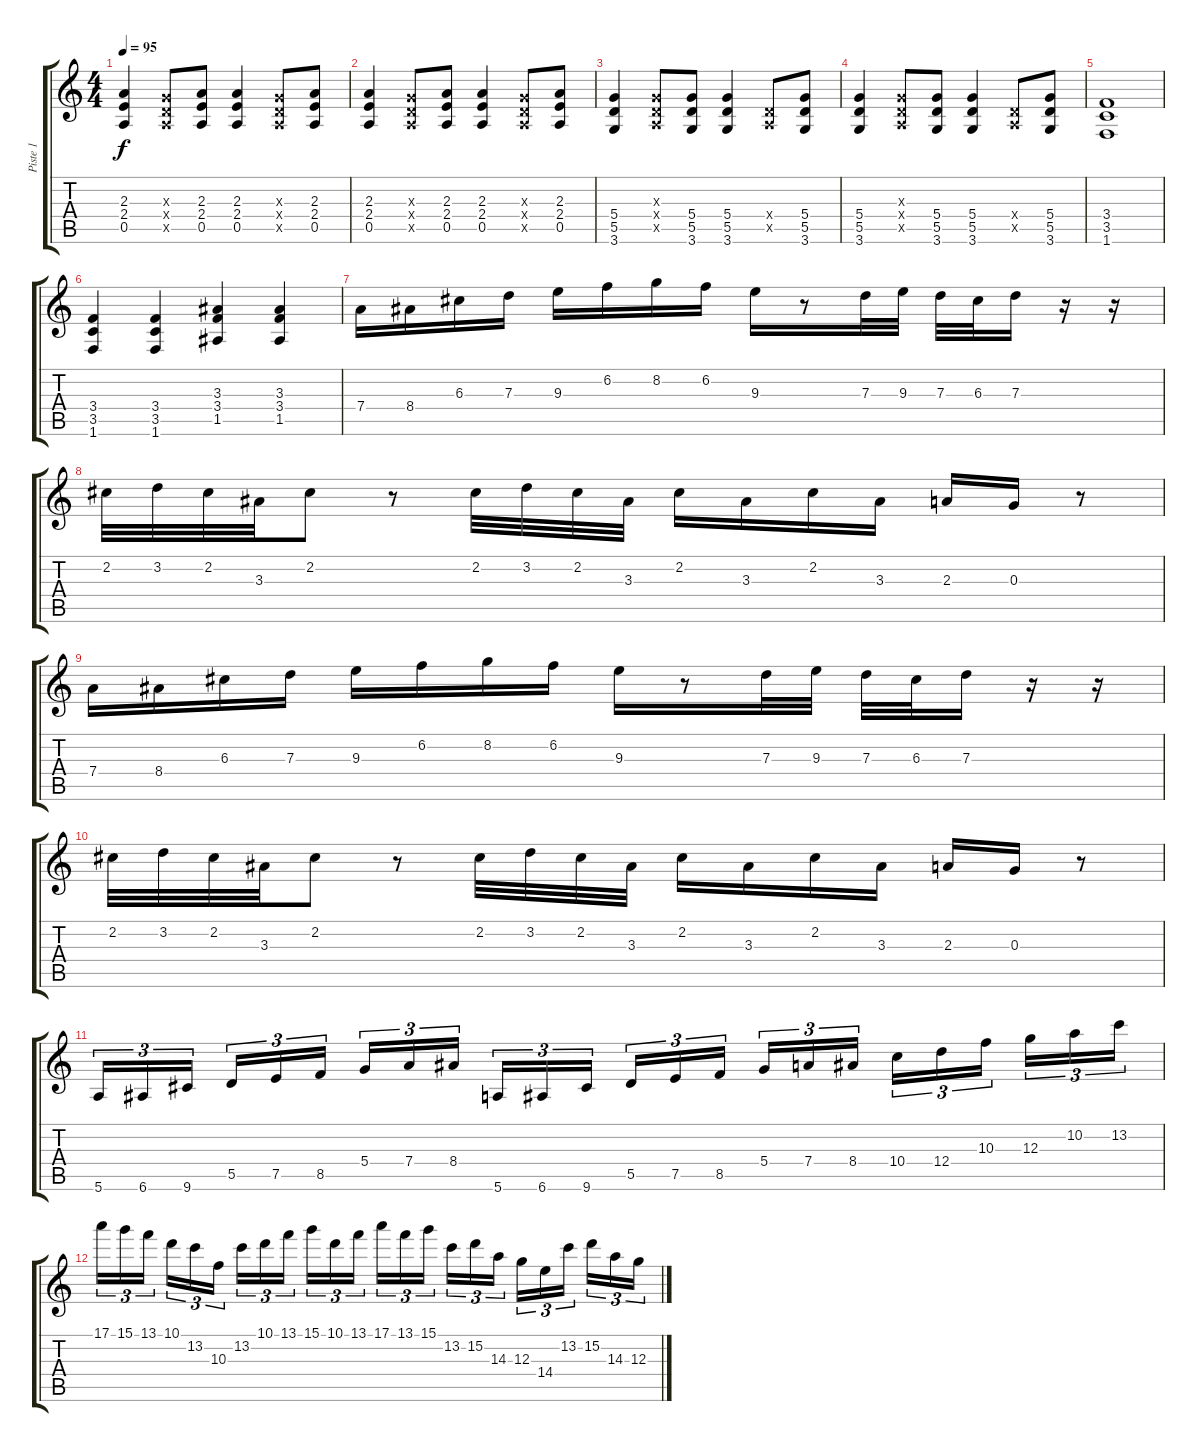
\track ("Piste 1" "Piste 1") {instrument distortionguitar}
\staff {score tabs}
\tuning (E4 B3 G3 D3 A2 E2) {hide}
\ts (4 4)
\tempo 95
\clef g2
\ks c
(2.3 2.4 0.5).4{dy f} (0.3{x} 0.4{x} 0.5{x}).8 (2.3 2.4 0.5).8 (2.3 2.4 0.5).4 (0.3{x} 0.4{x} 0.5{x}).8 (2.3 2.4 0.5).8 |
(2.3 2.4 0.5).4 (0.3{x} 0.4{x} 0.5{x}).8 (2.3 2.4 0.5).8 (2.3 2.4 0.5).4 (0.3{x} 0.4{x} 0.5{x}).8 (2.3 2.4 0.5).8 |
(5.4 5.5 3.6).4 (0.3{x} 0.4{x} 0.5{x}).8 (5.4 5.5 3.6).8 (5.4 5.5 3.6).4 (0.4{x} 0.5{x}).8 (5.4 5.5 3.6).8 |
(5.4 5.5 3.6).4 (0.3{x} 0.4{x} 0.5{x}).8 (5.4 5.5 3.6).8 (5.4 5.5 3.6).4 (0.4{x} 0.5{x}).8 (5.4 5.5 3.6).8 |
(3.4 3.5 1.6).1 |
(3.4 3.5 1.6).4 (3.4 3.5 1.6).4 (3.3 3.4 1.5).4 (3.3 3.4 1.5).4 |
7.4.16 8.4.16 6.3.16 7.3.16 9.3.16 6.2.16 8.2.16 6.2.16 9.3.16 r.8 7.3.32 9.3.32 7.3.32 6.3.32 7.3.16 r.16 r.16 |
2.2.32 3.2.32 2.2.32 3.3.32 2.2.8 r.8 2.2.32 3.2.32 2.2.32 3.3.32 2.2.16 3.3.16 2.2.16 3.3.16 2.3.16 0.3.16 r.8 |
7.4.16 8.4.16 6.3.16 7.3.16 9.3.16 6.2.16 8.2.16 6.2.16 9.3.16 r.8 7.3.32 9.3.32 7.3.32 6.3.32 7.3.16 r.16 r.16 |
2.2.32 3.2.32 2.2.32 3.3.32 2.2.8 r.8 2.2.32 3.2.32 2.2.32 3.3.32 2.2.16 3.3.16 2.2.16 3.3.16 2.3.16 0.3.16 r.8 |
5.6.16{tu (3 2)} 6.6.16{tu (3 2)} 9.6.16{tu (3 2)} 5.5.16{tu (3 2)} 7.5.16{tu (3 2)} 8.5.16{tu (3 2)} 5.4.16{tu (3 2)} 7.4.16{tu (3 2)} 8.4.16{tu (3 2)} 5.6.16{tu (3 2)} 6.6.16{tu (3 2)} 9.6.16{tu (3 2)} 5.5.16{tu (3 2)} 7.5.16{tu (3 2)} 8.5.16{tu (3 2)} 5.4.16{tu (3 2)} 7.4.16{tu (3 2)} 8.4.16{tu (3 2)} 10.4.16{tu (3 2)} 12.4.16{tu (3 2)} 10.3.16{tu (3 2)} 12.3.16{tu (3 2)} 10.2.16{tu (3 2)} 13.2.16{tu (3 2)} |
17.1.16{tu (3 2)} 15.1.16{tu (3 2)} 13.1.16{tu (3 2)} 10.1.16{tu (3 2)} 13.2.16{tu (3 2)} 10.3.16{tu (3 2)} 13.2.16{tu (3 2)} 10.1.16{tu (3 2)} 13.1.16{tu (3 2)} 15.1.16{tu (3 2)} 10.1.16{tu (3 2)} 13.1.16{tu (3 2)} 17.1.16{tu (3 2)} 13.1.16{tu (3 2)} 15.1.16{tu (3 2)} 13.2.16{tu (3 2)} 15.2.16{tu (3 2)} 14.3.16{tu (3 2)} 12.3.16{tu (3 2)} 14.4.16{tu (3 2)} 13.2.16{tu (3 2)} 15.2.16{tu (3 2)} 14.3.16{tu (3 2)} 12.3.16{tu (3 2)}
